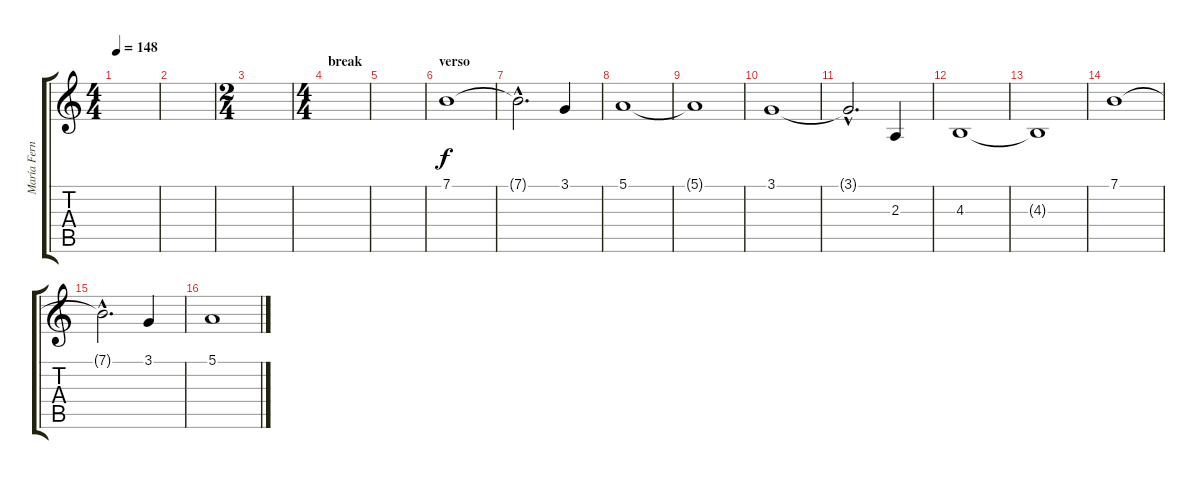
\track ("María Fernanda (voz)" "María Fern") {instrument lead3calliope}
\staff {score tabs}
\tuning (E4 B3 G3 D3 A2 E2) {hide}
\ts (4 4)
\tempo 148
\clef g2
\ks c
|
|
\ts (2 4)
|
\ts (4 4)
\section ("" "break")
|
|
\section ("" "verso")
7.1.1{volume 8 balance 8 instrument pad2warm} |
7.1{hac t}.2{d} 3.1.4 |
5.1.1 |
5.1{t}.1 |
3.1.1 |
3.1{hac t}.2{d} 2.3.4 |
4.3.1 |
4.3{t}.1 |
7.1.1 |
7.1{hac t}.2{d} 3.1.4 |
5.1.1
